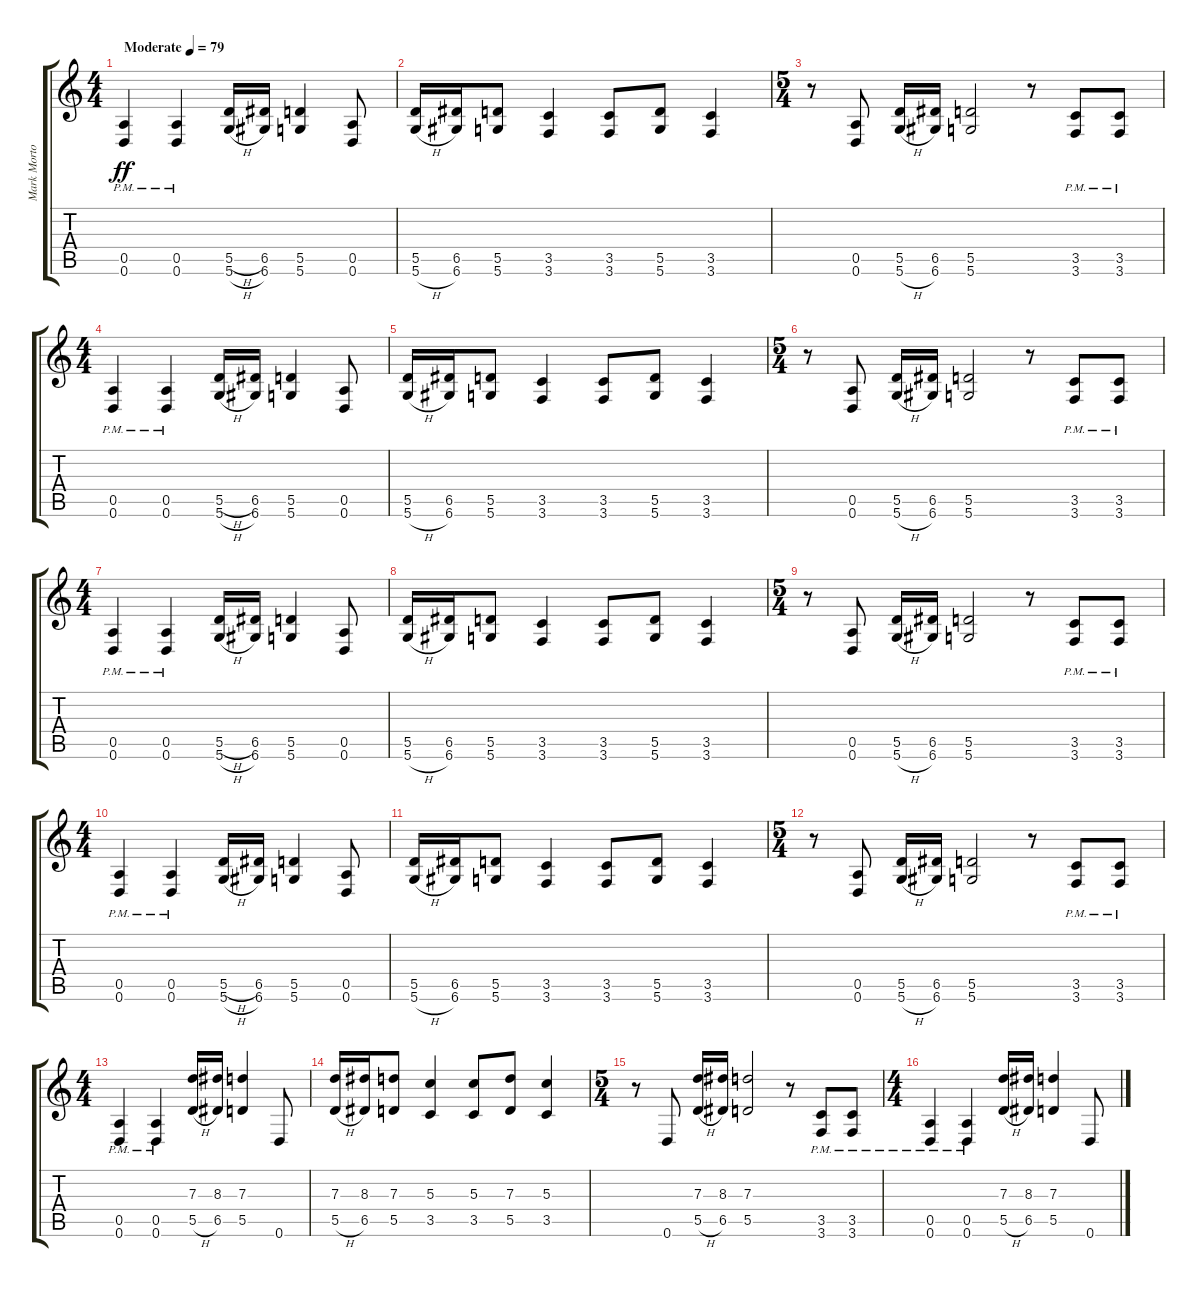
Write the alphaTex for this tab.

\track ("Mark Morton" "Mark Morto") {instrument distortionguitar}
\staff {score tabs}
\tuning (E4 B3 G3 D3 A2 D2) {hide}
\ts (4 4)
\tempo (79 "Moderate")
\clef g2
\ks c
(0.5{pm} 0.6{pm}).4{dy ff instrument distortionguitar} (0.5{pm} 0.6{pm}).4 (5.5{h} 5.6{h}).16 (6.5 6.6).16 (5.5 5.6).4 (0.5 0.6).8 |
(5.5 5.6{h}).16 (6.5 6.6).16 (5.5 5.6).8 (3.5 3.6).4 (3.5 3.6).8 (5.5 5.6).8 (3.5 3.6).4 |
\ts (5 4)
r.8 (0.5 0.6).8 (5.5 5.6{h}).16 (6.5 6.6).16 (5.5 5.6).2 r.8 (3.5{pm} 3.6{pm}).8 (3.5{pm} 3.6{pm}).8 |
\ts (4 4)
(0.5{pm} 0.6{pm}).4 (0.5{pm} 0.6{pm}).4 (5.5{h} 5.6{h}).16 (6.5 6.6).16 (5.5 5.6).4 (0.5 0.6).8 |
(5.5 5.6{h}).16 (6.5 6.6).16 (5.5 5.6).8 (3.5 3.6).4 (3.5 3.6).8 (5.5 5.6).8 (3.5 3.6).4 |
\ts (5 4)
r.8 (0.5 0.6).8 (5.5 5.6{h}).16 (6.5 6.6).16 (5.5 5.6).2 r.8 (3.5{pm} 3.6{pm}).8 (3.5{pm} 3.6{pm}).8 |
\ts (4 4)
(0.5{pm} 0.6{pm}).4 (0.5{pm} 0.6{pm}).4 (5.5{h} 5.6{h}).16 (6.5 6.6).16 (5.5 5.6).4 (0.5 0.6).8 |
(5.5 5.6{h}).16 (6.5 6.6).16 (5.5 5.6).8 (3.5 3.6).4 (3.5 3.6).8 (5.5 5.6).8 (3.5 3.6).4 |
\ts (5 4)
r.8 (0.5 0.6).8 (5.5 5.6{h}).16 (6.5 6.6).16 (5.5 5.6).2 r.8 (3.5{pm} 3.6{pm}).8 (3.5{pm} 3.6{pm}).8 |
\ts (4 4)
(0.5{pm} 0.6{pm}).4 (0.5{pm} 0.6{pm}).4 (5.5{h} 5.6{h}).16 (6.5 6.6).16 (5.5 5.6).4 (0.5 0.6).8 |
(5.5 5.6{h}).16 (6.5 6.6).16 (5.5 5.6).8 (3.5 3.6).4 (3.5 3.6).8 (5.5 5.6).8 (3.5 3.6).4 |
\ts (5 4)
r.8 (0.5 0.6).8 (5.5 5.6{h}).16 (6.5 6.6).16 (5.5 5.6).2 r.8 (3.5{pm} 3.6{pm}).8 (3.5{pm} 3.6{pm}).8 |
\ts (4 4)
(0.5{pm} 0.6{pm}).4 (0.5{pm} 0.6{pm}).4 (7.3 5.5{h}).16 (8.3 6.5).16 (7.3 5.5).4 0.6.8 |
(7.3 5.5{h}).16 (8.3 6.5).16 (7.3 5.5).8 (5.3 3.5).4 (5.3 3.5).8 (7.3 5.5).8 (5.3 3.5).4 |
\ts (5 4)
r.8 0.6.8 (7.3 5.5{h}).16 (8.3 6.5).16 (7.3 5.5).2 r.8 (3.5{pm} 3.6{pm}).8 (3.5{pm} 3.6{pm}).8 |
\ts (4 4)
(0.5{pm} 0.6{pm}).4 (0.5{pm} 0.6{pm}).4 (7.3 5.5{h}).16 (8.3 6.5).16 (7.3 5.5).4 0.6.8
